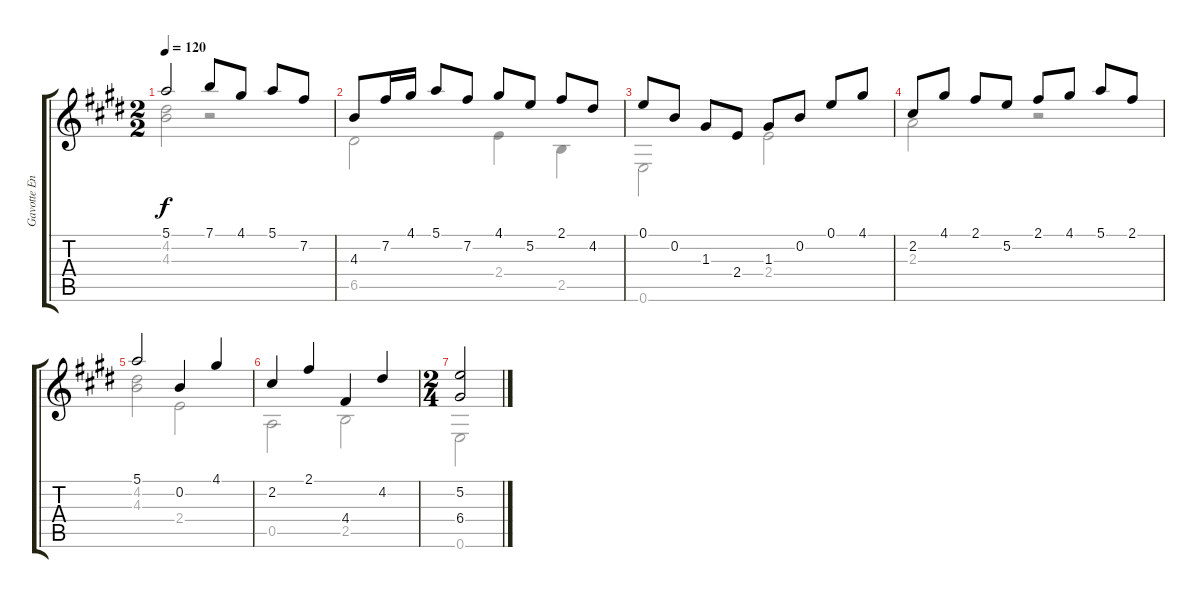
\track ("Gavotte En Rondeau" "Gavotte En") {instrument acousticguitarnylon}
\staff {score tabs}
\tuning (E4 B3 G3 D3 A2 E2) {hide}
\voice
\ts (2 2)
\tempo 120
\clef g2
\ks c#minor
5.1.2{dy f} 7.1.8 4.1.8 5.1.8 7.2.8 |
4.3.8 7.2.16 4.1.16 5.1.8 7.2.8 4.1.8 5.2.8 2.1.8 4.2.8 |
0.1.8 0.2.8 1.3.8 2.4.8 1.3.8 0.2.8 0.1.8 4.1.8 |
2.2.8 4.1.8 2.1.8 5.2.8 2.1.8 4.1.8 5.1.8 2.1.8 |
5.1.2 0.2.4 4.1.4 |
2.2.4 2.1.4 4.4.4 4.2.4 |
\ts (2 4)
(5.2 6.4).2
\voice
\clef g2
\ottava regular
\simile none
\ks c#minor
(4.2 4.3).2{dy f} r.2 |
6.5.2 2.4.4 2.5.4 |
0.6.2 2.4.2 |
2.3.2 r.2 |
(4.2 4.3).2 2.4.2 |
0.5.2 2.5.2 |
0.6.2
